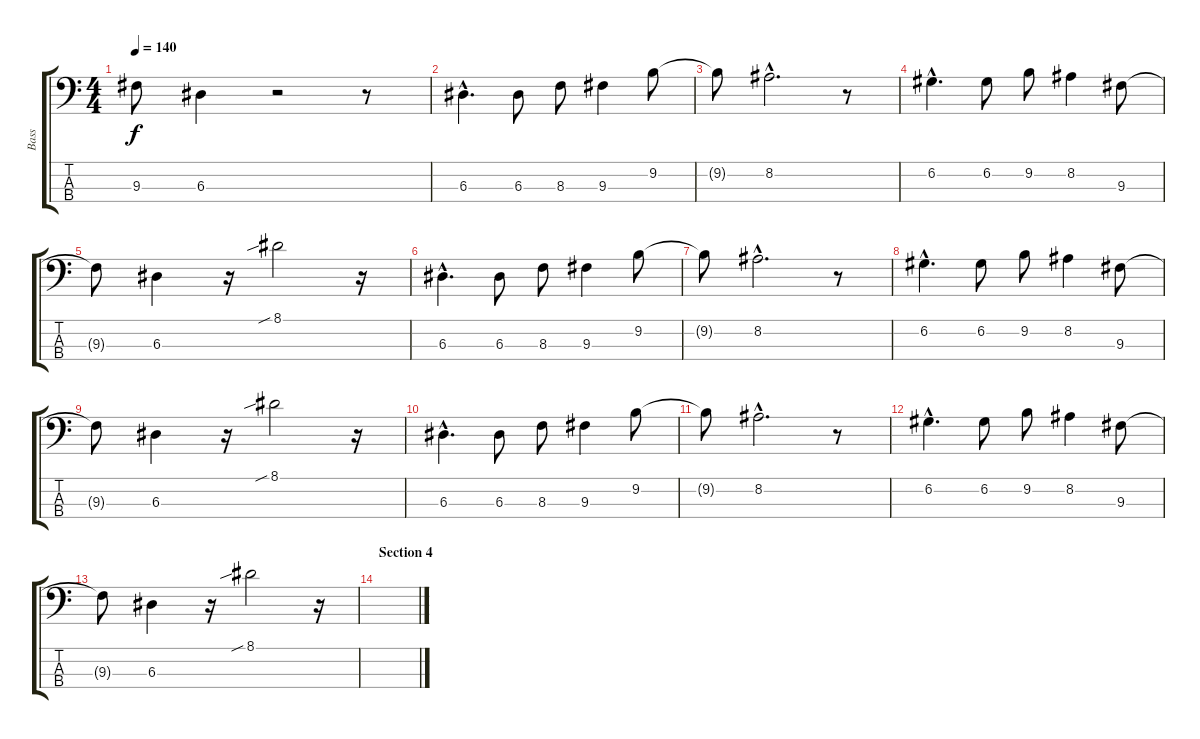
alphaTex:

\track ("Bass" "Bass") {instrument synthbass1}
\staff {score tabs}
\tuning (G2 D2 A1 Eb1) {hide}
\ts (4 4)
\tempo 140
\clef f4
\ks c
9.3{t}.8{dy f} 6.3.4 r.2 r.8 |
6.3{hac}.4{d} 6.3.8 8.3.8 9.3.4 9.2.8 |
9.2{t}.8 8.2{hac}.2{d} r.8 |
6.2{hac}.4{d} 6.2.8 9.2.8 8.2.4 9.3.8 |
9.3{t}.8 6.3.4 r.16 8.1{sib}.2 r.16 |
6.3{hac}.4{d} 6.3.8 8.3.8 9.3.4 9.2.8 |
9.2{t}.8 8.2{hac}.2{d} r.8 |
6.2{hac}.4{d} 6.2.8 9.2.8 8.2.4 9.3.8 |
9.3{t}.8 6.3.4 r.16 8.1{sib}.2 r.16 |
6.3{hac}.4{d} 6.3.8 8.3.8 9.3.4 9.2.8 |
9.2{t}.8 8.2{hac}.2{d} r.8 |
6.2{hac}.4{d} 6.2.8 9.2.8 8.2.4 9.3.8 |
9.3{t}.8 6.3.4 r.16 8.1{sib}.2 r.16 |
\section ("" "Section 4")
